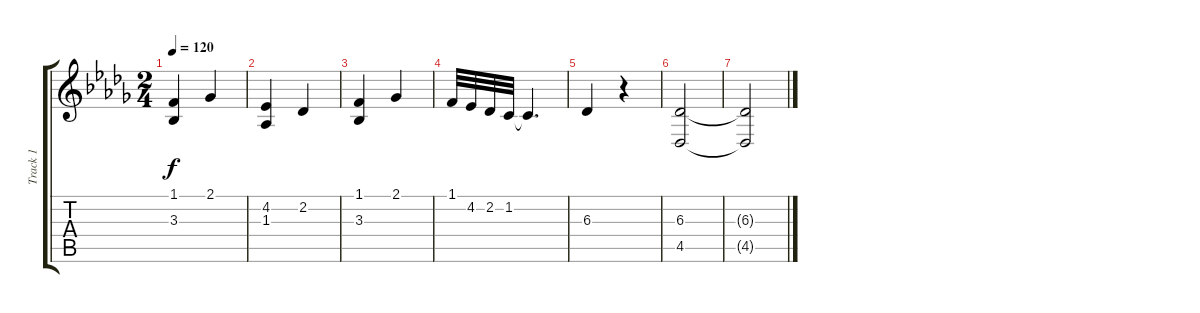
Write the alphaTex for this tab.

\track ("Track 1" "Track 1") {instrument acousticgrandpiano}
\staff {score tabs}
\tuning (E4 B3 G3 D3 A2 E2) {hide}
\ts (2 4)
\tempo 120
\clef g2
\ks db
(1.1 3.3).4{dy f} 2.1.4 |
(4.2 1.3).4 2.2.4 |
(1.1 3.3).4 2.1.4 |
1.1.32 4.2.32 2.2.32 1.2.32 1.2{t}.4{d} |
6.3.4 r.4 |
(6.3 4.5).2 |
(6.3{t} 4.5{t}).2
